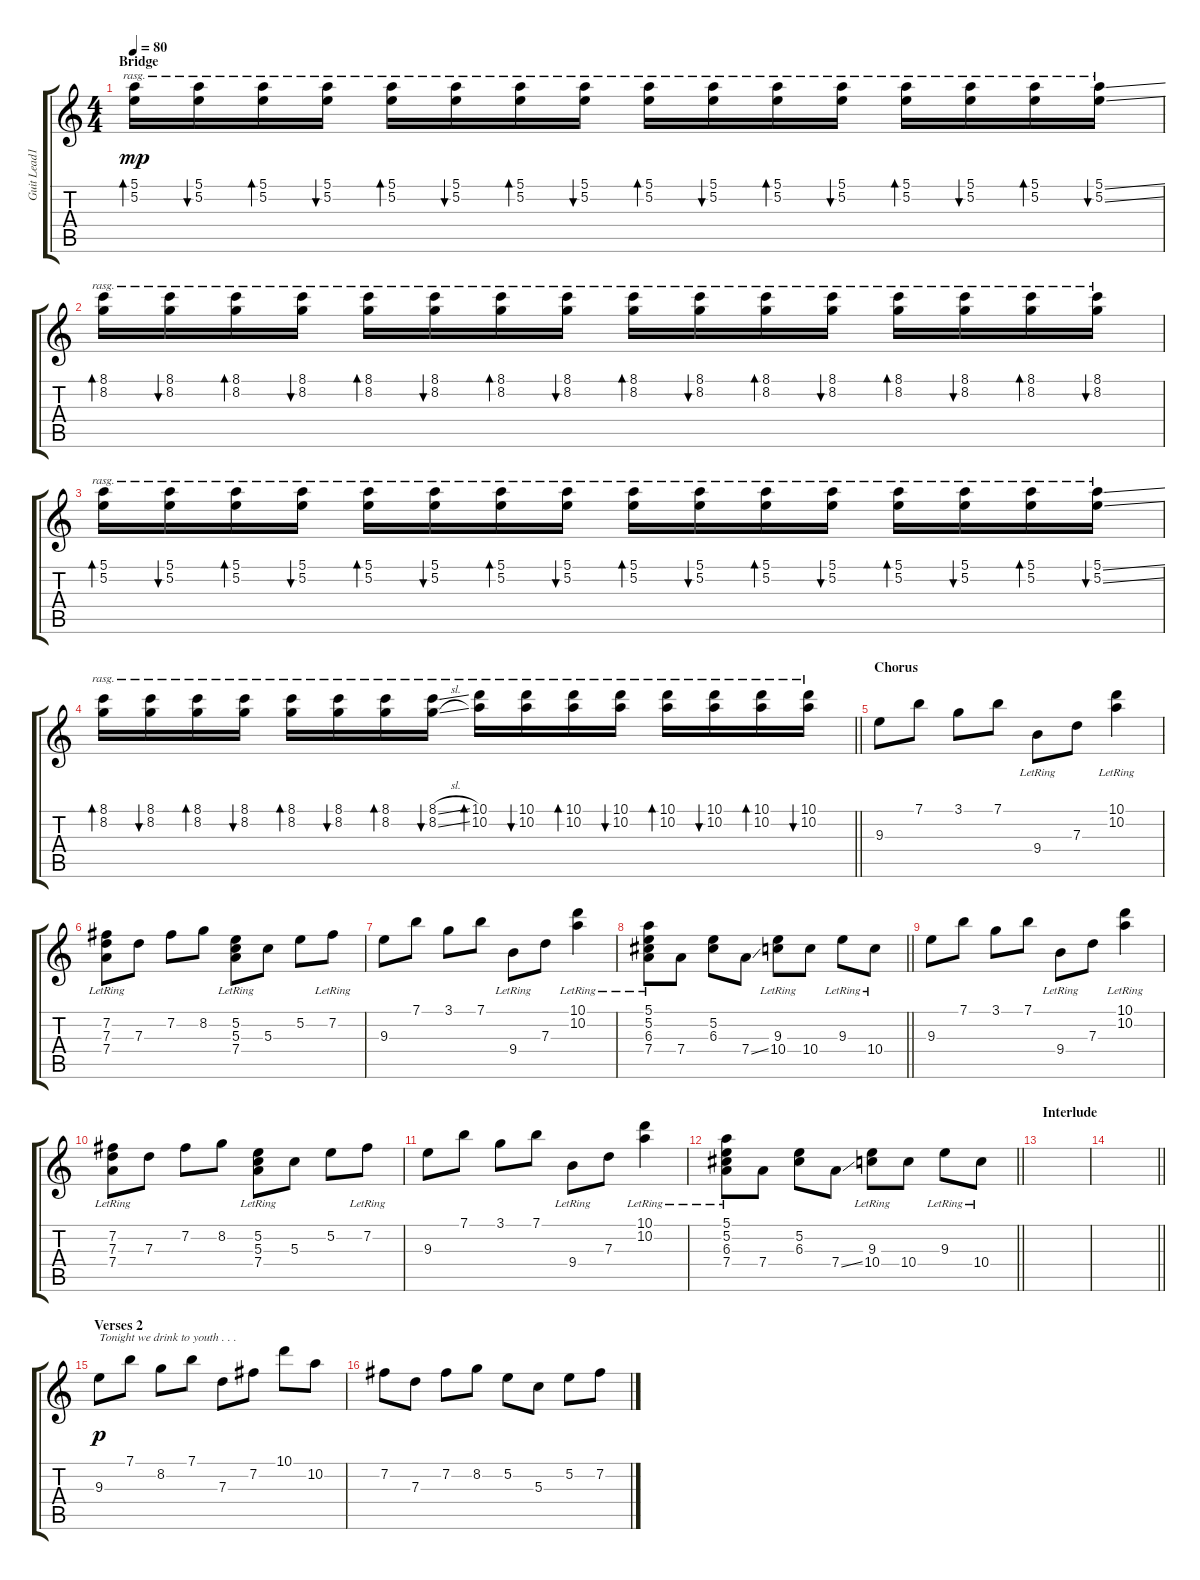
\track ("Guit Lead1" "Guit Lead1") {instrument distortionguitar}
\staff {score tabs}
\tuning (E4 B3 G3 D3 A2 E2) {hide}
\ts (4 4)
\section ("" "Bridge")
\tempo 80
\clef g2
\ks c
(5.1 5.2).16{bd 480 rasg ii dy mp} (5.1 5.2).16{bu 480 rasg ii} (5.1 5.2).16{bd 480 rasg ii} (5.1 5.2).16{bu 480 rasg ii} (5.1 5.2).16{bd 480 rasg ii} (5.1 5.2).16{bu 480 rasg ii} (5.1 5.2).16{bd 480 rasg ii} (5.1 5.2).16{bu 480 rasg ii} (5.1 5.2).16{bd 480 rasg ii} (5.1 5.2).16{bu 480 rasg ii} (5.1 5.2).16{bd 480 rasg ii} (5.1 5.2).16{bu 480 rasg ii} (5.1 5.2).16{bd 480 rasg ii} (5.1 5.2).16{bu 480 rasg ii} (5.1 5.2).16{bd 480 rasg ii} (5.1{ss} 5.2{ss}).16{bu 480 rasg ii} |
(8.1 8.2).16{bd 480 rasg ii} (8.1 8.2).16{bu 480 rasg ii} (8.1 8.2).16{bd 480 rasg ii} (8.1 8.2).16{bu 480 rasg ii} (8.1 8.2).16{bd 480 rasg ii} (8.1 8.2).16{bu 480 rasg ii} (8.1 8.2).16{bd 480 rasg ii} (8.1 8.2).16{bu 480 rasg ii} (8.1 8.2).16{bd 480 rasg ii} (8.1 8.2).16{bu 480 rasg ii} (8.1 8.2).16{bd 480 rasg ii} (8.1 8.2).16{bu 480 rasg ii} (8.1 8.2).16{bd 480 rasg ii} (8.1 8.2).16{bu 480 rasg ii} (8.1 8.2).16{bd 480 rasg ii} (8.1 8.2).16{bu 480 rasg ii} |
(5.1 5.2).16{bd 480 rasg ii} (5.1 5.2).16{bu 480 rasg ii} (5.1 5.2).16{bd 480 rasg ii} (5.1 5.2).16{bu 480 rasg ii} (5.1 5.2).16{bd 480 rasg ii} (5.1 5.2).16{bu 480 rasg ii} (5.1 5.2).16{bd 480 rasg ii} (5.1 5.2).16{bu 480 rasg ii} (5.1 5.2).16{bd 480 rasg ii} (5.1 5.2).16{bu 480 rasg ii} (5.1 5.2).16{bd 480 rasg ii} (5.1 5.2).16{bu 480 rasg ii} (5.1 5.2).16{bd 480 rasg ii} (5.1 5.2).16{bu 480 rasg ii} (5.1 5.2).16{bd 480 rasg ii} (5.1{ss} 5.2{ss}).16{bu 480 rasg ii} |
\barLineRight lightlight
(8.1 8.2).16{bd 480 rasg ii} (8.1 8.2).16{bu 480 rasg ii} (8.1 8.2).16{bd 480 rasg ii} (8.1 8.2).16{bu 480 rasg ii} (8.1 8.2).16{bd 480 rasg ii} (8.1 8.2).16{bu 480 rasg ii} (8.1 8.2).16{bd 480 rasg ii} (8.1{sl} 8.2{sl}).16{bu 480 rasg ii} (10.1 10.2).16{bd 480 rasg ii} (10.1 10.2).16{bu 480 rasg ii} (10.1 10.2).16{bd 480 rasg ii} (10.1 10.2).16{bu 480 rasg ii} (10.1 10.2).16{bd 480 rasg ii} (10.1 10.2).16{bu 480 rasg ii} (10.1 10.2).16{bd 480 rasg ii} (10.1 10.2).16{bu 480 rasg ii} |
\section ("" "Chorus")
9.3.8 7.1.8 3.1.8 7.1.8 9.4{lr}.8 7.3.8 (10.1{lr} 10.2{lr}).4 |
(7.2{lr} 7.3{lr} 7.4{lr}).8 7.3.8 7.2.8 8.2.8 (5.2{lr} 5.3{lr} 7.4{lr}).8 5.3.8 5.2.8 7.2{lr}.8 |
9.3.8 7.1.8 3.1.8 7.1.8 9.4{lr}.8 7.3.8 (10.1{lr} 10.2{lr}).4 |
\barLineRight lightlight
(5.1{lr} 5.2{lr} 6.3{lr} 7.4{lr}).8 7.4.8 (5.2 6.3).8 7.4{ss}.8 (9.3{lr} 10.4{lr}).8 10.4.8 9.3{lr}.8 10.4{lr}.8 |
9.3.8 7.1.8 3.1.8 7.1.8 9.4{lr}.8 7.3.8 (10.1{lr} 10.2{lr}).4 |
(7.2{lr} 7.3{lr} 7.4{lr}).8 7.3.8 7.2.8 8.2.8 (5.2{lr} 5.3{lr} 7.4{lr}).8 5.3.8 5.2.8 7.2{lr}.8 |
9.3.8 7.1.8 3.1.8 7.1.8 9.4{lr}.8 7.3.8 (10.1{lr} 10.2{lr}).4 |
\barLineRight lightlight
(5.1{lr} 5.2{lr} 6.3{lr} 7.4{lr}).8 7.4.8 (5.2 6.3).8 7.4{ss}.8 (9.3{lr} 10.4{lr}).8 10.4.8 9.3{lr}.8 10.4{lr}.8 |
\section ("" "Interlude")
|
\barLineRight lightlight
|
\section ("" "Verses 2")
9.3.8{txt "Tonight we drink to youth . . ." dy p} 7.1.8 8.2.8 7.1.8 7.3.8 7.2.8 10.1.8 10.2.8 |
7.2.8 7.3.8 7.2.8 8.2.8 5.2.8 5.3.8 5.2.8 7.2.8
